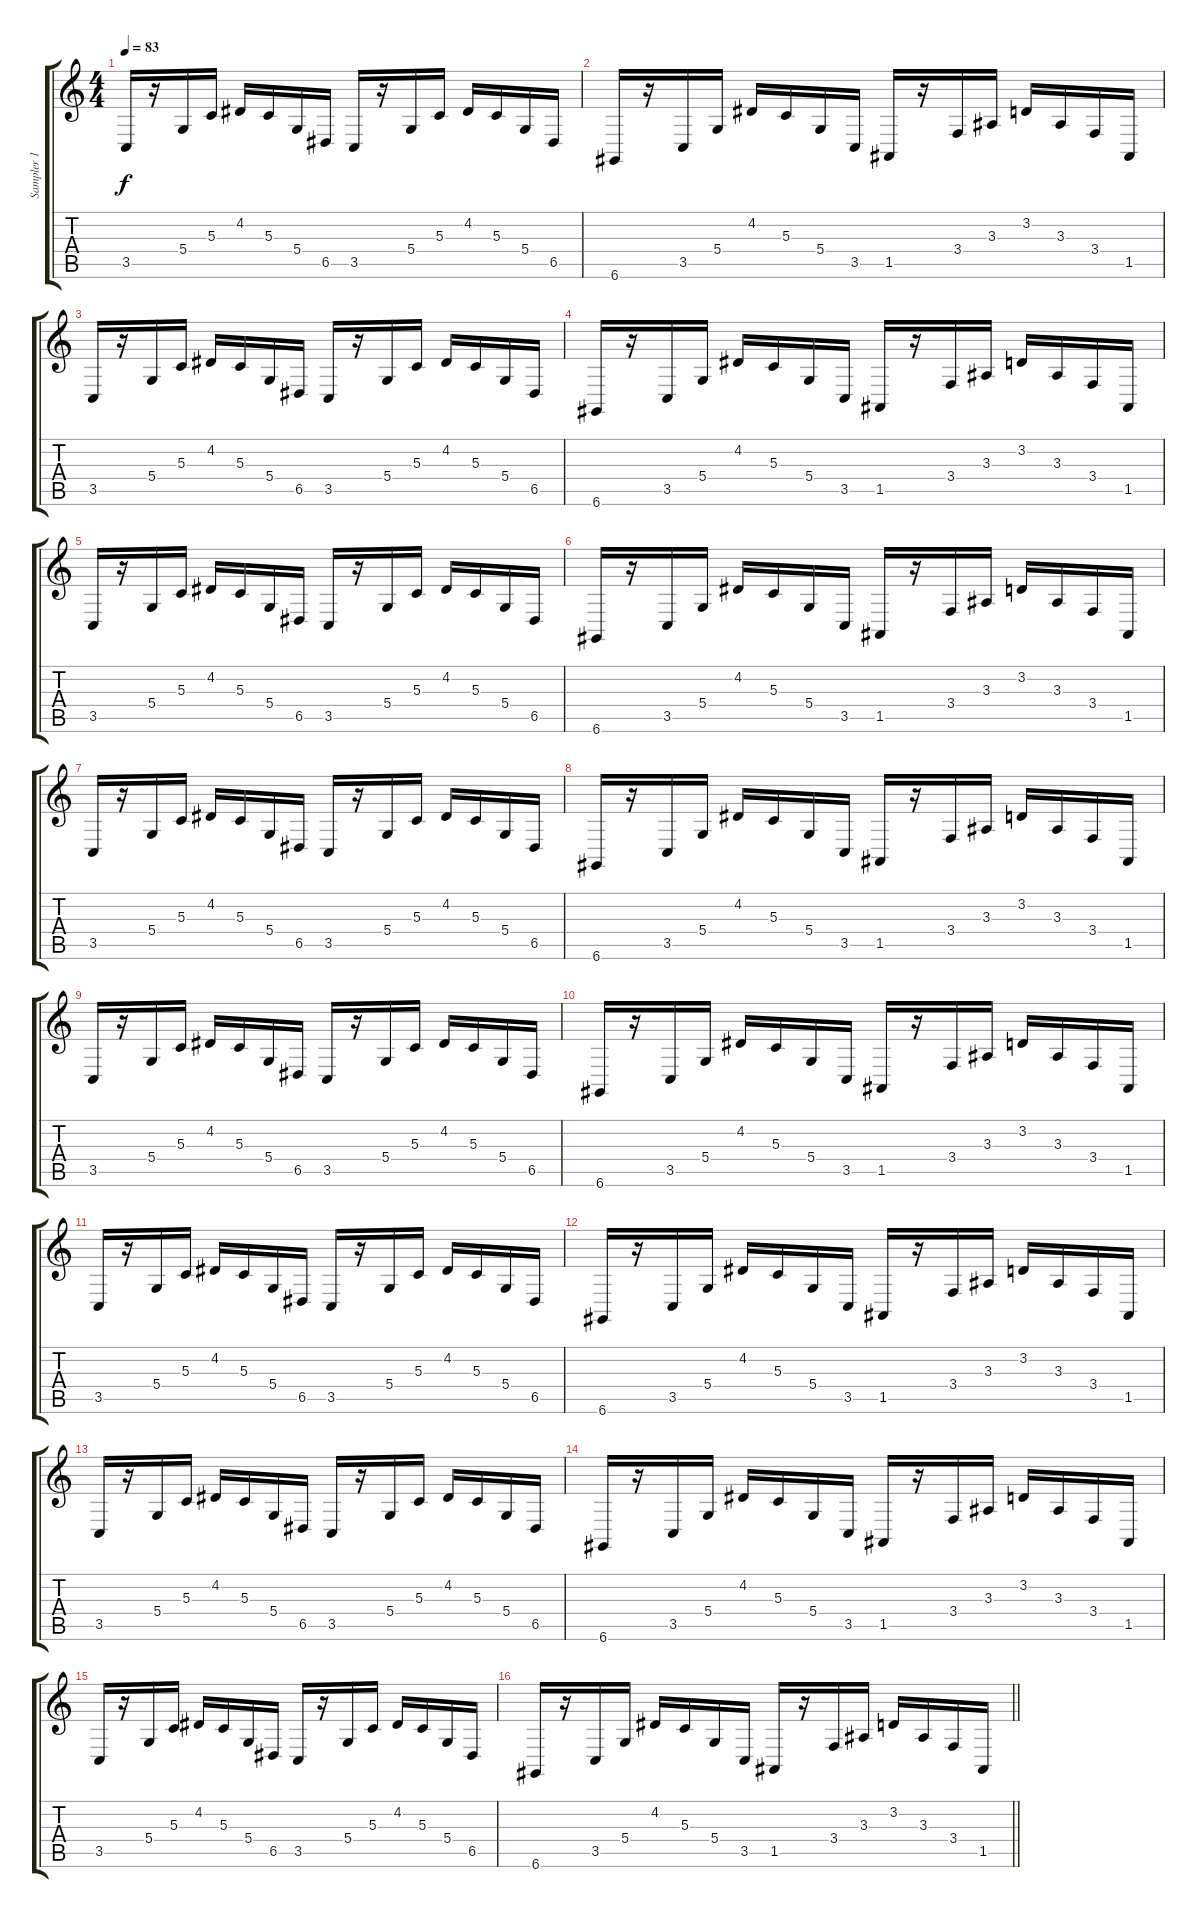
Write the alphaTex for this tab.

\track ("Sampler 1" "Sampler 1") {instrument stringensemble1}
\staff {score tabs}
\tuning (E4 B3 G3 D3 A2 D2) {hide}
\ts (4 4)
\tempo 83
\clef g2
\ks c
3.5.16{dy f} r.16 5.4.16 5.3.16 4.2.16 5.3.16 5.4.16 6.5.16 3.5.16 r.16 5.4.16 5.3.16 4.2.16 5.3.16 5.4.16 6.5.16 |
6.6.16 r.16 3.5.16 5.4.16 4.2.16 5.3.16 5.4.16 3.5.16 1.5.16 r.16 3.4.16 3.3.16 3.2.16 3.3.16 3.4.16 1.5.16 |
3.5.16 r.16 5.4.16 5.3.16 4.2.16 5.3.16 5.4.16 6.5.16 3.5.16 r.16 5.4.16 5.3.16 4.2.16 5.3.16 5.4.16 6.5.16 |
6.6.16 r.16 3.5.16 5.4.16 4.2.16 5.3.16 5.4.16 3.5.16 1.5.16 r.16 3.4.16 3.3.16 3.2.16 3.3.16 3.4.16 1.5.16 |
3.5.16 r.16 5.4.16 5.3.16 4.2.16 5.3.16 5.4.16 6.5.16 3.5.16 r.16 5.4.16 5.3.16 4.2.16 5.3.16 5.4.16 6.5.16 |
6.6.16 r.16 3.5.16 5.4.16 4.2.16 5.3.16 5.4.16 3.5.16 1.5.16 r.16 3.4.16 3.3.16 3.2.16 3.3.16 3.4.16 1.5.16 |
3.5.16 r.16 5.4.16 5.3.16 4.2.16 5.3.16 5.4.16 6.5.16 3.5.16 r.16 5.4.16 5.3.16 4.2.16 5.3.16 5.4.16 6.5.16 |
6.6.16 r.16 3.5.16 5.4.16 4.2.16 5.3.16 5.4.16 3.5.16 1.5.16 r.16 3.4.16 3.3.16 3.2.16 3.3.16 3.4.16 1.5.16 |
3.5.16 r.16 5.4.16 5.3.16 4.2.16 5.3.16 5.4.16 6.5.16 3.5.16 r.16 5.4.16 5.3.16 4.2.16 5.3.16 5.4.16 6.5.16 |
6.6.16 r.16 3.5.16 5.4.16 4.2.16 5.3.16 5.4.16 3.5.16 1.5.16 r.16 3.4.16 3.3.16 3.2.16 3.3.16 3.4.16 1.5.16 |
3.5.16 r.16 5.4.16 5.3.16 4.2.16 5.3.16 5.4.16 6.5.16 3.5.16 r.16 5.4.16 5.3.16 4.2.16 5.3.16 5.4.16 6.5.16 |
6.6.16 r.16 3.5.16 5.4.16 4.2.16 5.3.16 5.4.16 3.5.16 1.5.16 r.16 3.4.16 3.3.16 3.2.16 3.3.16 3.4.16 1.5.16 |
3.5.16 r.16 5.4.16 5.3.16 4.2.16 5.3.16 5.4.16 6.5.16 3.5.16 r.16 5.4.16 5.3.16 4.2.16 5.3.16 5.4.16 6.5.16 |
6.6.16 r.16 3.5.16 5.4.16 4.2.16 5.3.16 5.4.16 3.5.16 1.5.16 r.16 3.4.16 3.3.16 3.2.16 3.3.16 3.4.16 1.5.16 |
3.5.16 r.16 5.4.16 5.3.16 4.2.16 5.3.16 5.4.16 6.5.16 3.5.16 r.16 5.4.16 5.3.16 4.2.16 5.3.16 5.4.16 6.5.16 |
\barLineRight lightlight
6.6.16 r.16 3.5.16 5.4.16 4.2.16 5.3.16 5.4.16 3.5.16 1.5.16 r.16 3.4.16 3.3.16 3.2.16 3.3.16 3.4.16 1.5.16
